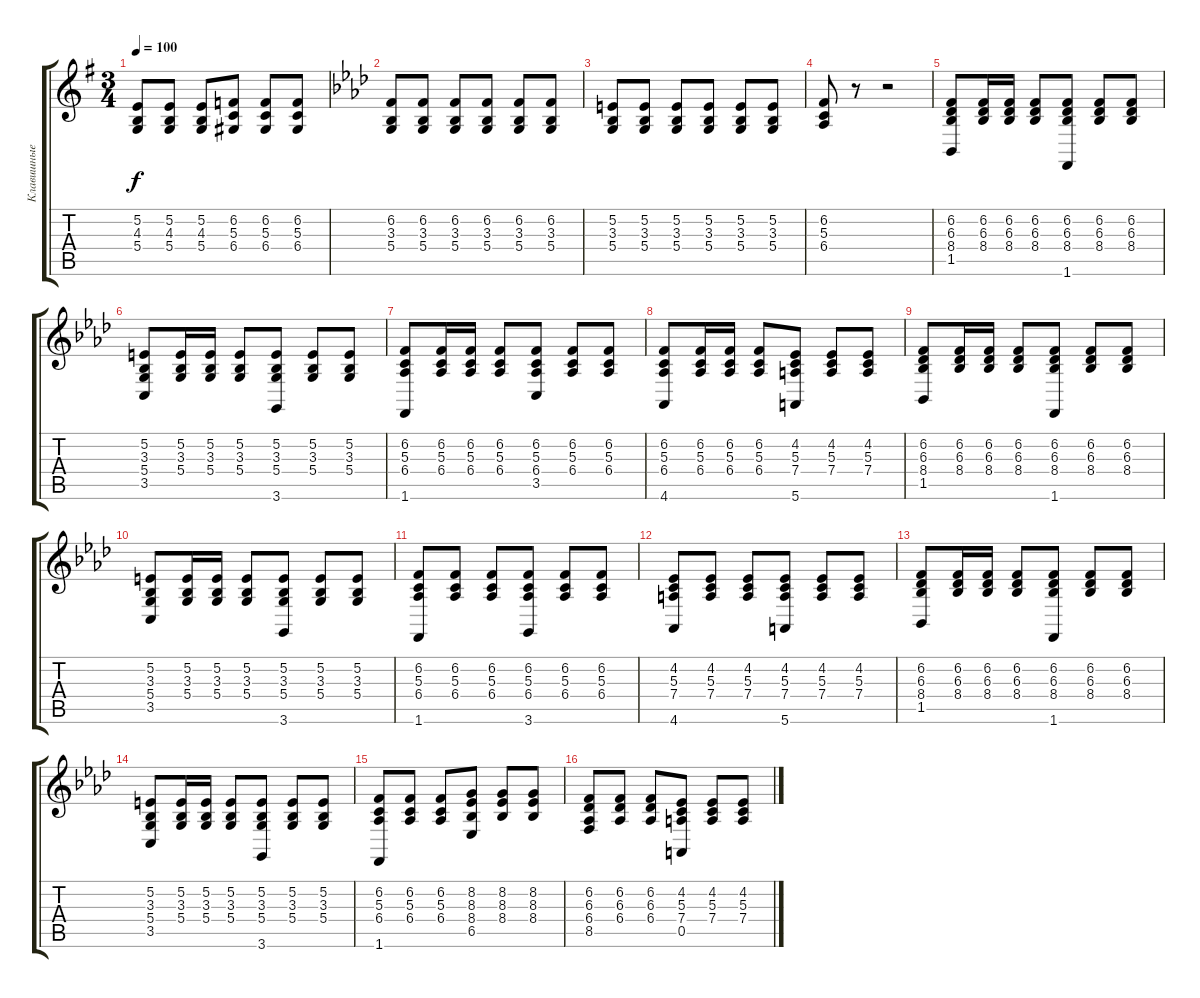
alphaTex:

\track ("Клавишные 1" "Клавишные ") {instrument brightacousticpiano}
\staff {score tabs}
\tuning (E4 B3 G3 D3 A2 E2) {hide}
\ts (3 4)
\tempo 100
\clef g2
\ks eminor
(5.2 4.3 5.4).8{dy f} (5.2 4.3 5.4).8 (5.2 4.3 5.4).8 (6.2 5.3 6.4).8 (6.2 5.3 6.4).8 (6.2 5.3 6.4).8 |
\ks fminor
(6.2 3.3 5.4).8 (6.2 3.3 5.4).8 (6.2 3.3 5.4).8 (6.2 3.3 5.4).8 (6.2 3.3 5.4).8 (6.2 3.3 5.4).8 |
(5.2 3.3 5.4).8 (5.2 3.3 5.4).8 (5.2 3.3 5.4).8 (5.2 3.3 5.4).8 (5.2 3.3 5.4).8 (5.2 3.3 5.4).8 |
(6.2 5.3 6.4).8 r.8 r.2 |
(6.2 6.3 8.4 1.5).8 (6.2 6.3 8.4).16 (6.2 6.3 8.4).16 (6.2 6.3 8.4).8 (6.2 6.3 8.4 1.6).8 (6.2 6.3 8.4).8 (6.2 6.3 8.4).8 |
(5.2 3.3 5.4 3.5).8 (5.2 3.3 5.4).16 (5.2 3.3 5.4).16 (5.2 3.3 5.4).8 (5.2 3.3 5.4 3.6).8 (5.2 3.3 5.4).8 (5.2 3.3 5.4).8 |
(6.2 5.3 6.4 1.6).8 (6.2 5.3 6.4).16 (6.2 5.3 6.4).16 (6.2 5.3 6.4).8 (6.2 5.3 6.4 3.5).8 (6.2 5.3 6.4).8 (6.2 5.3 6.4).8 |
(6.2 5.3 6.4 4.6).8 (6.2 5.3 6.4).16 (6.2 5.3 6.4).16 (6.2 5.3 6.4).8 (4.2 5.3 7.4 5.6).8 (4.2 5.3 7.4).8 (4.2 5.3 7.4).8 |
(6.2 6.3 8.4 1.5).8 (6.2 6.3 8.4).16 (6.2 6.3 8.4).16 (6.2 6.3 8.4).8 (6.2 6.3 8.4 1.6).8 (6.2 6.3 8.4).8 (6.2 6.3 8.4).8 |
(5.2 3.3 5.4 3.5).8 (5.2 3.3 5.4).16 (5.2 3.3 5.4).16 (5.2 3.3 5.4).8 (5.2 3.3 5.4 3.6).8 (5.2 3.3 5.4).8 (5.2 3.3 5.4).8 |
(6.2 5.3 6.4 1.6).8 (6.2 5.3 6.4).8 (6.2 5.3 6.4).8 (6.2 5.3 6.4 3.6).8 (6.2 5.3 6.4).8 (6.2 5.3 6.4).8 |
(4.2 5.3 7.4 4.6).8 (4.2 5.3 7.4).8 (4.2 5.3 7.4).8 (4.2 5.3 7.4 5.6).8 (4.2 5.3 7.4).8 (4.2 5.3 7.4).8 |
(6.2 6.3 8.4 1.5).8 (6.2 6.3 8.4).16 (6.2 6.3 8.4).16 (6.2 6.3 8.4).8 (6.2 6.3 8.4 1.6).8 (6.2 6.3 8.4).8 (6.2 6.3 8.4).8 |
(5.2 3.3 5.4 3.5).8 (5.2 3.3 5.4).16 (5.2 3.3 5.4).16 (5.2 3.3 5.4).8 (5.2 3.3 5.4 3.6).8 (5.2 3.3 5.4).8 (5.2 3.3 5.4).8 |
(6.2 5.3 6.4 1.6).8 (6.2 5.3 6.4).8 (6.2 5.3 6.4).8 (8.2 8.3 8.4 6.5).8 (8.2 8.3 8.4).8 (8.2 8.3 8.4).8 |
(6.2 6.3 6.4 8.5).8 (6.2 6.3 6.4).8 (6.2 6.3 6.4).8 (4.2 5.3 7.4 0.5).8 (4.2 5.3 7.4).8 (4.2 5.3 7.4).8
